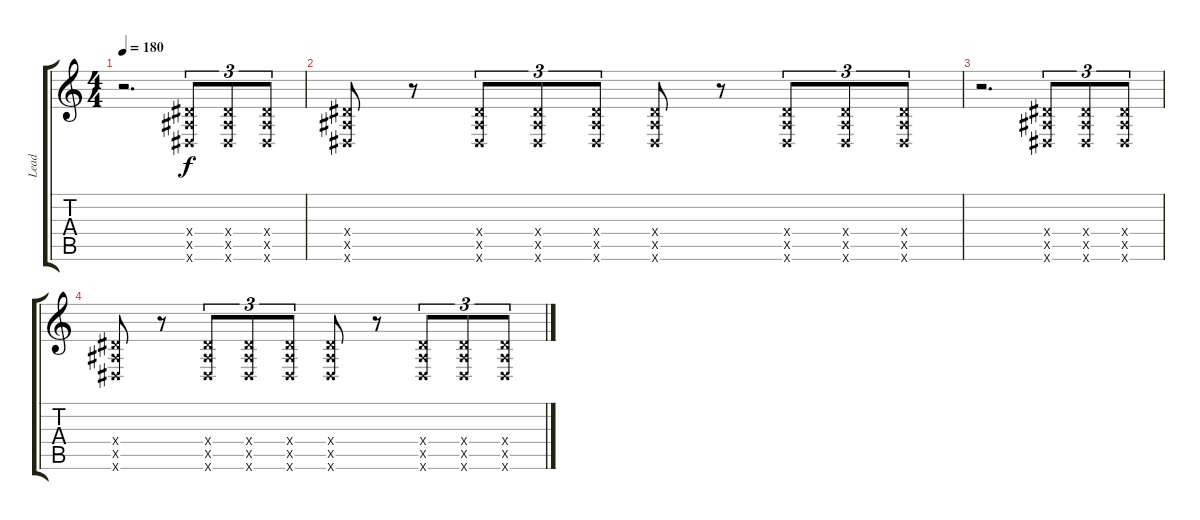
\track ("Lead" "Lead") {instrument distortionguitar}
\staff {score tabs}
\tuning (E4 B3 G3 D3 A2 D2) {hide}
\ts (4 4)
\tempo 180
\clef g2
\ks c
r.2{d dy f} (1.4{x} 1.5{x} 1.6{x}).8{tu (3 2)} (1.4{x} 1.5{x} 1.6{x}).8{tu (3 2)} (1.4{x} 1.5{x} 1.6{x}).8{tu (3 2)} |
(1.4{x} 1.5{x} 1.6{x}).8 r.8 (1.4{x} 1.5{x} 1.6{x}).8{tu (3 2)} (1.4{x} 1.5{x} 1.6{x}).8{tu (3 2)} (1.4{x} 1.5{x} 1.6{x}).8{tu (3 2)} (1.4{x} 1.5{x} 1.6{x}).8 r.8 (1.4{x} 1.5{x} 1.6{x}).8{tu (3 2)} (1.4{x} 1.5{x} 1.6{x}).8{tu (3 2)} (1.4{x} 1.5{x} 1.6{x}).8{tu (3 2)} |
r.2{d} (1.4{x} 1.5{x} 1.6{x}).8{tu (3 2)} (1.4{x} 1.5{x} 1.6{x}).8{tu (3 2)} (1.4{x} 1.5{x} 1.6{x}).8{tu (3 2)} |
(1.4{x} 1.5{x} 1.6{x}).8 r.8 (1.4{x} 1.5{x} 1.6{x}).8{tu (3 2)} (1.4{x} 1.5{x} 1.6{x}).8{tu (3 2)} (1.4{x} 1.5{x} 1.6{x}).8{tu (3 2)} (1.4{x} 1.5{x} 1.6{x}).8 r.8 (1.4{x} 1.5{x} 1.6{x}).8{tu (3 2)} (1.4{x} 1.5{x} 1.6{x}).8{tu (3 2)} (1.4{x} 1.5{x} 1.6{x}).8{tu (3 2)}
